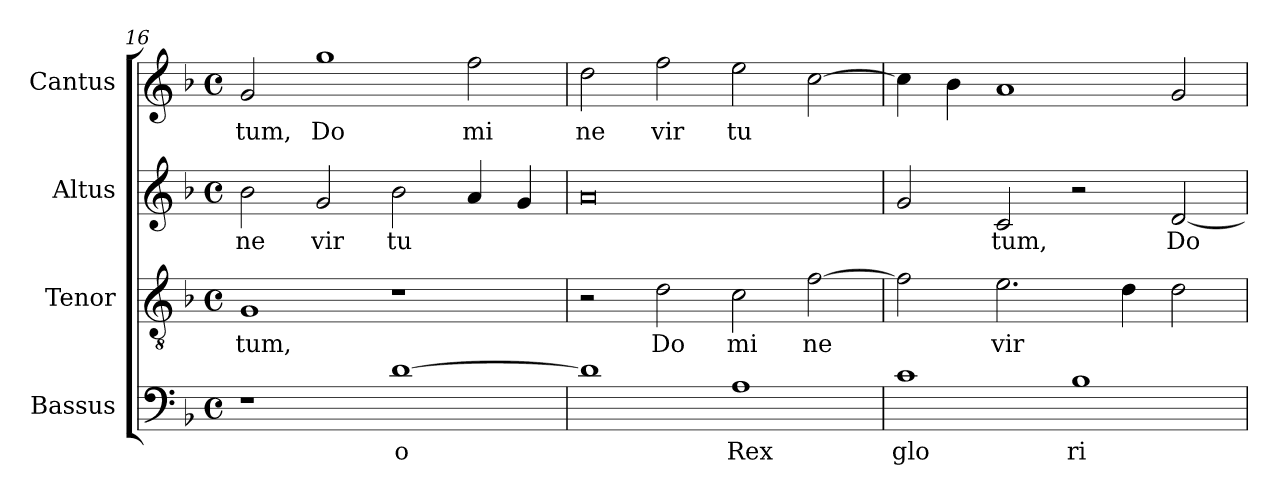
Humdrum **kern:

**kern	**text	**kern	**text	**kern	**text	**kern	**text
*part4	*part4	*part3	*part3	*part2	*part2	*part1	*part1
*staff4	*staff4	*staff3	*staff3	*staff2	*staff2	*staff1	*staff1
*I"Bassus	*	*I"Tenor	*	*I"Altus	*	*I"Cantus	*
*clefF4	*	*clefGv2	*	*clefG2	*	*clefG2	*
*k[b-]	*	*k[b-]	*	*k[b-]	*	*k[b-]	*
*F:	*	*F:	*	*F:	*	*F:	*
*M4/4	*	*M4/4	*	*M4/4	*	*M4/4	*
*met(c)	*	*met(c)	*	*met(c)	*	*met(c)	*
=16	=16	=16	=16	=16	=16	=16	=16
!	!	!	!LO:LY:b:cj	!	!LO:LY:b:cj	!	!LO:LY:b:cj
1r	.	1G	tum,	2b-\	ne	2g/	tum,
!	!	!	!	!	!LO:LY:b:cj	!	!LO:LY:b:cj
.	.	.	.	2g/	vir	1gg	Do
!	!LO:LY:b:rj	!	!	!	!LO:LY:b:cj	!	!
[>1d	o	1r	.	2b-\	tu	.	.
!	!	!	!	!	!	!	!LO:LY:b:cj
.	.	.	.	4a/	.	2ff\	mi
.	.	.	.	4g/	.	.	.
=17	=17	=17	=17	=17	=17	=17	=17
!	!	!	!	!	!	!	!LO:LY:b:cj
1d]	.	2r	.	0a	.	2dd\	ne
!	!	!	!LO:LY:b:cj	!	!	!	!LO:LY:b:cj
.	.	2d\	Do	.	.	2ff\	vir
!	!LO:LY:b:cj	!	!LO:LY:b:cj	!	!	!	!LO:LY:b:cj
1A	Rex	2c\	mi	.	.	2ee\	tu
!	!	!	!LO:LY:b:cj	!	!	!	!
.	.	[>2f\	ne	.	.	[>2cc\	.
=18	=18	=18	=18	=18	=18	=18	=18
!	!LO:LY:b:cj	!	!	!	!	!	!
1c	glo	2f\]	.	2g/	.	4cc\]	.
.	.	.	.	.	.	4b-\	.
!	!	!	!LO:LY:b	!	!LO:LY:b:cj	!	!
.	.	2.e\	vir	2c/	tum,	1a	.
!	!LO:LY:b:cj	!	!	!	!	!	!
1B-	ri	.	.	2r	.	.	.
.	.	4d\	.	.	.	.	.
!	!	!	!	!	!LO:LY:b	!	!
.	.	2d\	.	[>2d/	Do	2g/	.
=	=	=	=	=	=	=	=
*-	*-	*-	*-	*-	*-	*-	*-
